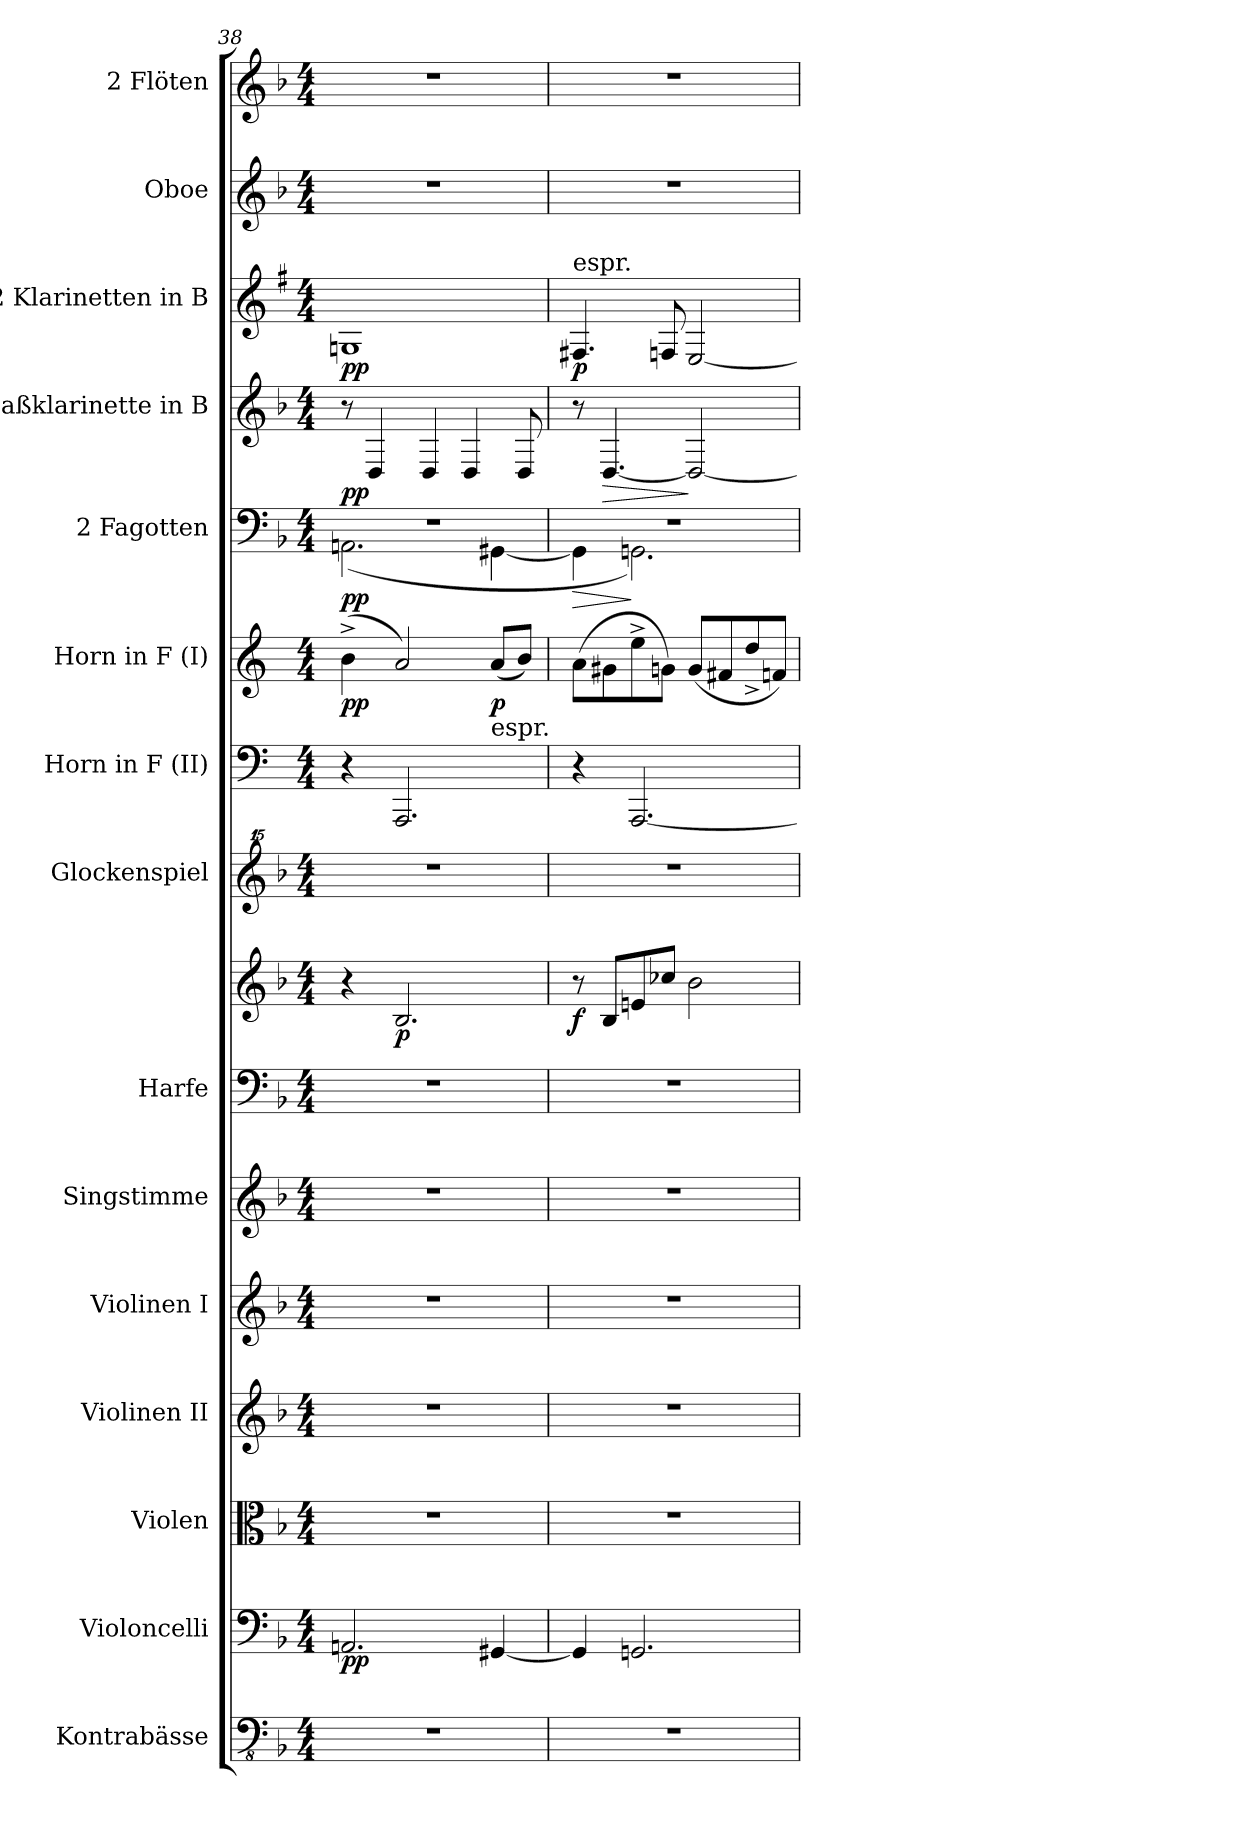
**kern	**kern	**dynam	**kern	**kern	**kern	**kern	**kern	**kern	**dynam	**kern	**kern	**kern	**dynam	**kern	**dynam	**kern	**dynam	**kern	**dynam	**kern	**kern
*part15	*part14	*part14	*part13	*part12	*part11	*part10	*part9	*part9	*part9	*part8	*part7	*part6	*part6	*part5	*part5	*part4	*part4	*part3	*part3	*part2	*part1
*staff16	*staff15	*staff15	*staff14	*staff13	*staff12	*staff11	*staff10	*staff9	*staff9/10	*staff8	*staff7	*staff6	*staff6	*staff5	*staff5	*staff4	*staff4	*staff3	*staff3	*staff2	*staff1
*I"Kontrabässe	*I"Violoncelli	*	*I"Violen	*I"Violinen II	*I"Violinen I	*I"Singstimme	*I"Harfe	*	*	*I"Glockenspiel	*I"Horn in F (II)	*I"Horn in F (I)	*	*I"2 Fagotten	*	*I"Baßklarinette in B	*	*I"2 Klarinetten in B	*	*I"Oboe	*I"2 Flöten
*I'Kb.	*I'Vc.	*	*	*I'Vl. II	*I'Vl. I	*I'Singst.	*I'Hf.	*	*	*I'Glk.	*I'Hr. II	*I'Hr. I	*	*I'Fg.	*	*I'Bklar. (B)	*	*I'Klar. (B)	*	*I'Ob.	*I'Fl.
*clefFv4	*clefF4	*	*clefC3	*clefG2	*clefG2	*clefG2	*clefF4	*clefG2	*	*clefG^^2	*clefF4	*clefG2	*	*clefF4	*	*clefG2	*	*clefG2	*	*clefG2	*clefG2
*	*	*	*	*	*	*	*	*	*	*	*ITrd4c7	*ITrd4c7	*	*	*	*ITrd8c14	*	*ITrd1c2	*	*	*
*k[b-]	*k[b-]	*	*k[b-]	*k[b-]	*k[b-]	*k[b-]	*k[b-]	*k[b-]	*	*k[b-]	*k[b-]	*k[b-]	*	*k[b-]	*	*k[b-]	*	*k[b-]	*	*k[b-]	*k[b-]
*M4/4	*M4/4	*	*M4/4	*M4/4	*M4/4	*M4/4	*M4/4	*M4/4	*	*M4/4	*M4/4	*M4/4	*	*M4/4	*	*M4/4	*	*M4/4	*	*M4/4	*M4/4
=38	=38	=38	=38	=38	=38	=38	=38	=38	=38	=38	=38	=38	=38	=38	=38	=38	=38	=38	=38	=38	=38
*	*	*	*	*	*	*	*	*	*	*	*	*	*	*^	*	*	*	*	*	*	*
!	!	!LO:DY:b	!	!	!	!	!	!	!	!	!	!	!LO:DY:b	!	!	!LO:DY:b	!	!LO:DY:b	!	!LO:DY:b	!	!
1r	2.AAn/	pp	1r	1r	1r	1r	1r	4r	.	1r	4r	(>4e^\	pp	1r	(<2.AAn\	pp	8r	pp	1Fn	pp	1r	1r
.	.	.	.	.	.	.	.	.	.	.	.	.	.	.	.	.	4DD/	.	.	.	.	.
!	!	!	!	!	!	!	!	!	!LO:DY:b	!	!	!	!	!	!	!	!	!	!	!	!	!
.	.	.	.	.	.	.	.	2.B-/	p	.	2.DDD/	2d/)	.	.	.	.	.	.	.	.	.	.
.	.	.	.	.	.	.	.	.	.	.	.	.	.	.	.	.	4DD/	.	.	.	.	.
.	.	.	.	.	.	.	.	.	.	.	.	.	.	.	.	.	4DD/	.	.	.	.	.
!	!	!	!	!	!	!	!	!	!	!	!	!LO:TX:b:t=espr.	!	!	!	!	!	!	!	!	!	!
!	!	!	!	!	!	!	!	!	!	!	!	!	!LO:DY:b	!	!	!	!	!	!	!	!	!
.	[4GG#X/	.	.	.	.	.	.	.	.	.	.	(<8d/L	p	.	[4GG#X\	.	.	.	.	.	.	.
.	.	.	.	.	.	.	.	.	.	.	.	8e/J)	.	.	.	.	8DD/	.	.	.	.	.
!!LO:PB:g=z
=39	=39	=39	=39	=39	=39	=39	=39	=39	=39	=39	=39	=39	=39	=39	=39	=39	=39	=39	=39	=39	=39	=39
!	!	!	!	!	!	!	!	!	!	!	!	!	!	!	!	!	!	!	!LO:TX:a:t=espr.	!	!	!
!	!	!	!	!	!	!	!	!	!LO:DY:b	!	!	!	!	!	!	!LO:HP:b	!	!	!	!LO:DY:b	!	!
1r	4GG#/]	.	1r	1r	1r	1r	1r	8r	f	1r	4r	(>8d\L	.	1r	4GG#\]	>	8r	.	4.En/	p	1r	1r
!	!	!	!	!	!	!	!	!	!	!	!	!	!	!	!	!	!	!LO:HP:b	!	!	!	!
.	.	.	.	.	.	.	.	8B-/L	.	.	.	8c#X\	.	.	.	.	[4.DD/	>	.	.	.	.
.	2.GGn/	.	.	.	.	.	.	8en/	.	.	[2.DDD/	8a^\	.	.	2.GGn\)	]	.	.	.	.	.	.
.	.	.	.	.	.	.	.	8cc-X/J	.	.	.	8cn\J)	.	.	.	.	.	.	8E-X/	.	.	.
.	.	.	.	.	.	.	.	2b-\	.	.	.	(<8c/L	.	.	.	.	2DD/_	]	[2D/	.	.	.
.	.	.	.	.	.	.	.	.	.	.	.	8Bn/	.	.	.	.	.	.	.	.	.	.
.	.	.	.	.	.	.	.	.	.	.	.	8g^/	.	.	.	.	.	.	.	.	.	.
.	.	.	.	.	.	.	.	.	.	.	.	8B-X/J)	.	.	.	.	.	.	.	.	.	.
*	*	*	*	*	*	*	*	*	*	*	*	*	*	*v	*v	*	*	*	*	*	*	*
=	=	=	=	=	=	=	=	=	=	=	=	=	=	=	=	=	=	=	=	=	=
*-	*-	*-	*-	*-	*-	*-	*-	*-	*-	*-	*-	*-	*-	*-	*-	*-	*-	*-	*-	*-	*-
